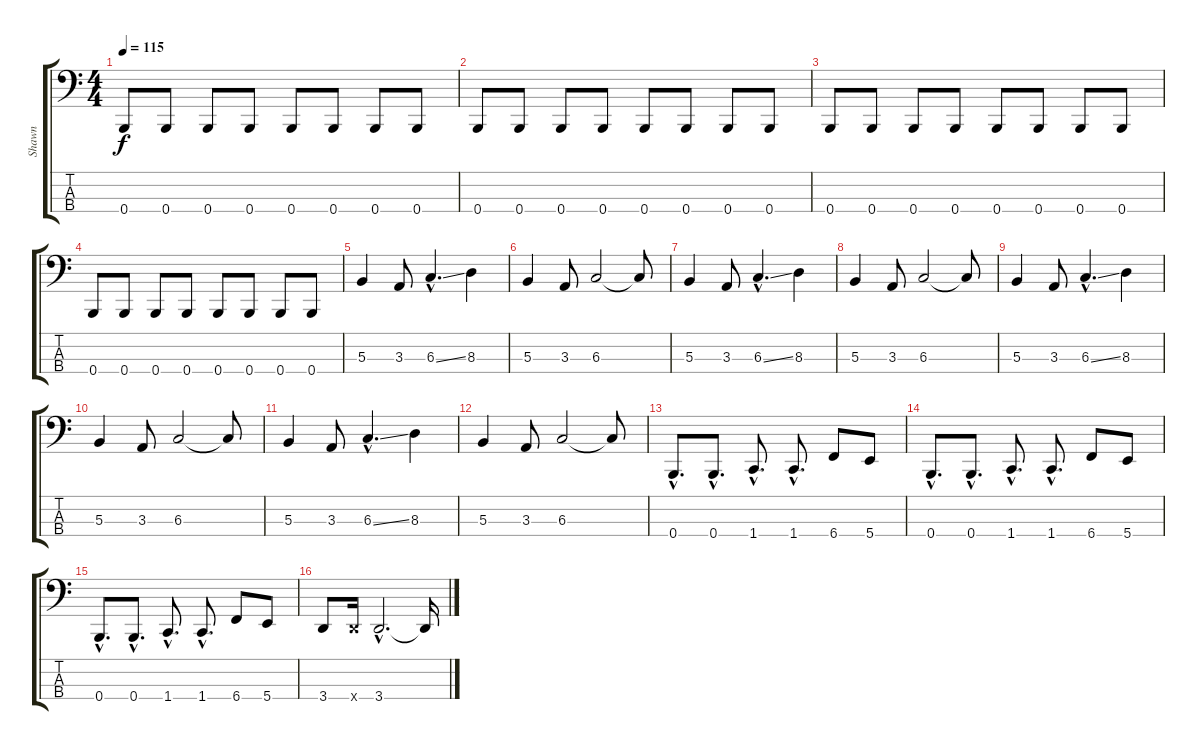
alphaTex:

\track ("Shawn" "Shawn") {instrument electricbassfinger}
\staff {score tabs}
\tuning (E2 B1 Gb1 B0) {hide}
\ts (4 4)
\tempo 115
\clef f4
\ks c
0.4.8{dy f} 0.4.8 0.4.8 0.4.8 0.4.8 0.4.8 0.4.8 0.4.8 |
0.4.8 0.4.8 0.4.8 0.4.8 0.4.8 0.4.8 0.4.8 0.4.8 |
0.4.8 0.4.8 0.4.8 0.4.8 0.4.8 0.4.8 0.4.8 0.4.8 |
0.4.8 0.4.8 0.4.8 0.4.8 0.4.8 0.4.8 0.4.8 0.4.8 |
5.3.4 3.3.8 6.3{ss hac}.4{d} 8.3.4 |
5.3.4 3.3.8 6.3.2 6.3{t}.8 |
5.3.4 3.3.8 6.3{ss hac}.4{d} 8.3.4 |
5.3.4 3.3.8 6.3.2 6.3{t}.8 |
5.3.4 3.3.8 6.3{ss hac}.4{d} 8.3.4 |
5.3.4 3.3.8 6.3.2 6.3{t}.8 |
5.3.4 3.3.8 6.3{ss hac}.4{d} 8.3.4 |
5.3.4 3.3.8 6.3.2 6.3{t}.8 |
0.4{hac}.8{d} 0.4{hac}.8{d} 1.4{hac}.8{d} 1.4{hac}.8{d} 6.4.8 5.4.8 |
0.4{hac}.8{d} 0.4{hac}.8{d} 1.4{hac}.8{d} 1.4{hac}.8{d} 6.4.8 5.4.8 |
0.4{hac}.8{d} 0.4{hac}.8{d} 1.4{hac}.8{d} 1.4{hac}.8{d} 6.4.8 5.4.8 |
3.4.8 3.4{x}.16 3.4{hac}.2{d} 3.4{t}.16
